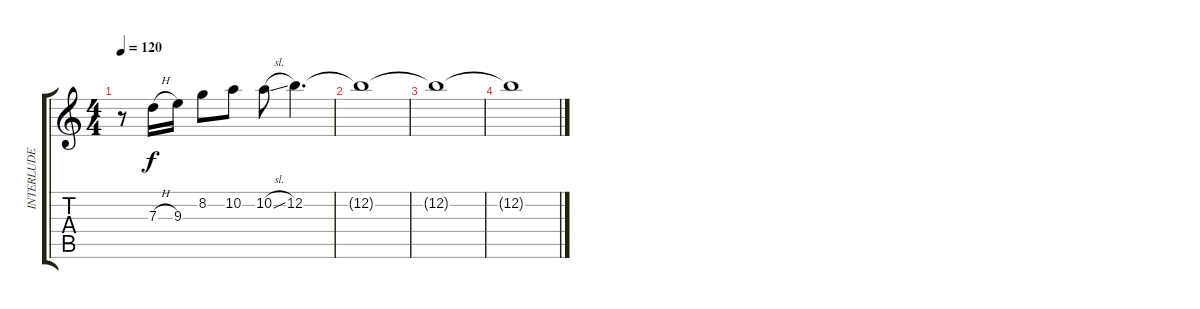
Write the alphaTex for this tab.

\track ("INTERLUDE Guitar" "INTERLUDE ") {instrument overdrivenguitar}
\staff {score tabs}
\tuning (E4 B3 G3 D3 A2 E2) {hide}
\ts (4 4)
\tempo 120
\clef g2
\ks c
r.8{dy f} 7.3{h}.16 9.3.16 8.2.8 10.2.8 10.2{sl}.8 12.2.4{d} |
12.2{t}.1 |
12.2{t}.1 |
12.2{t}.1
